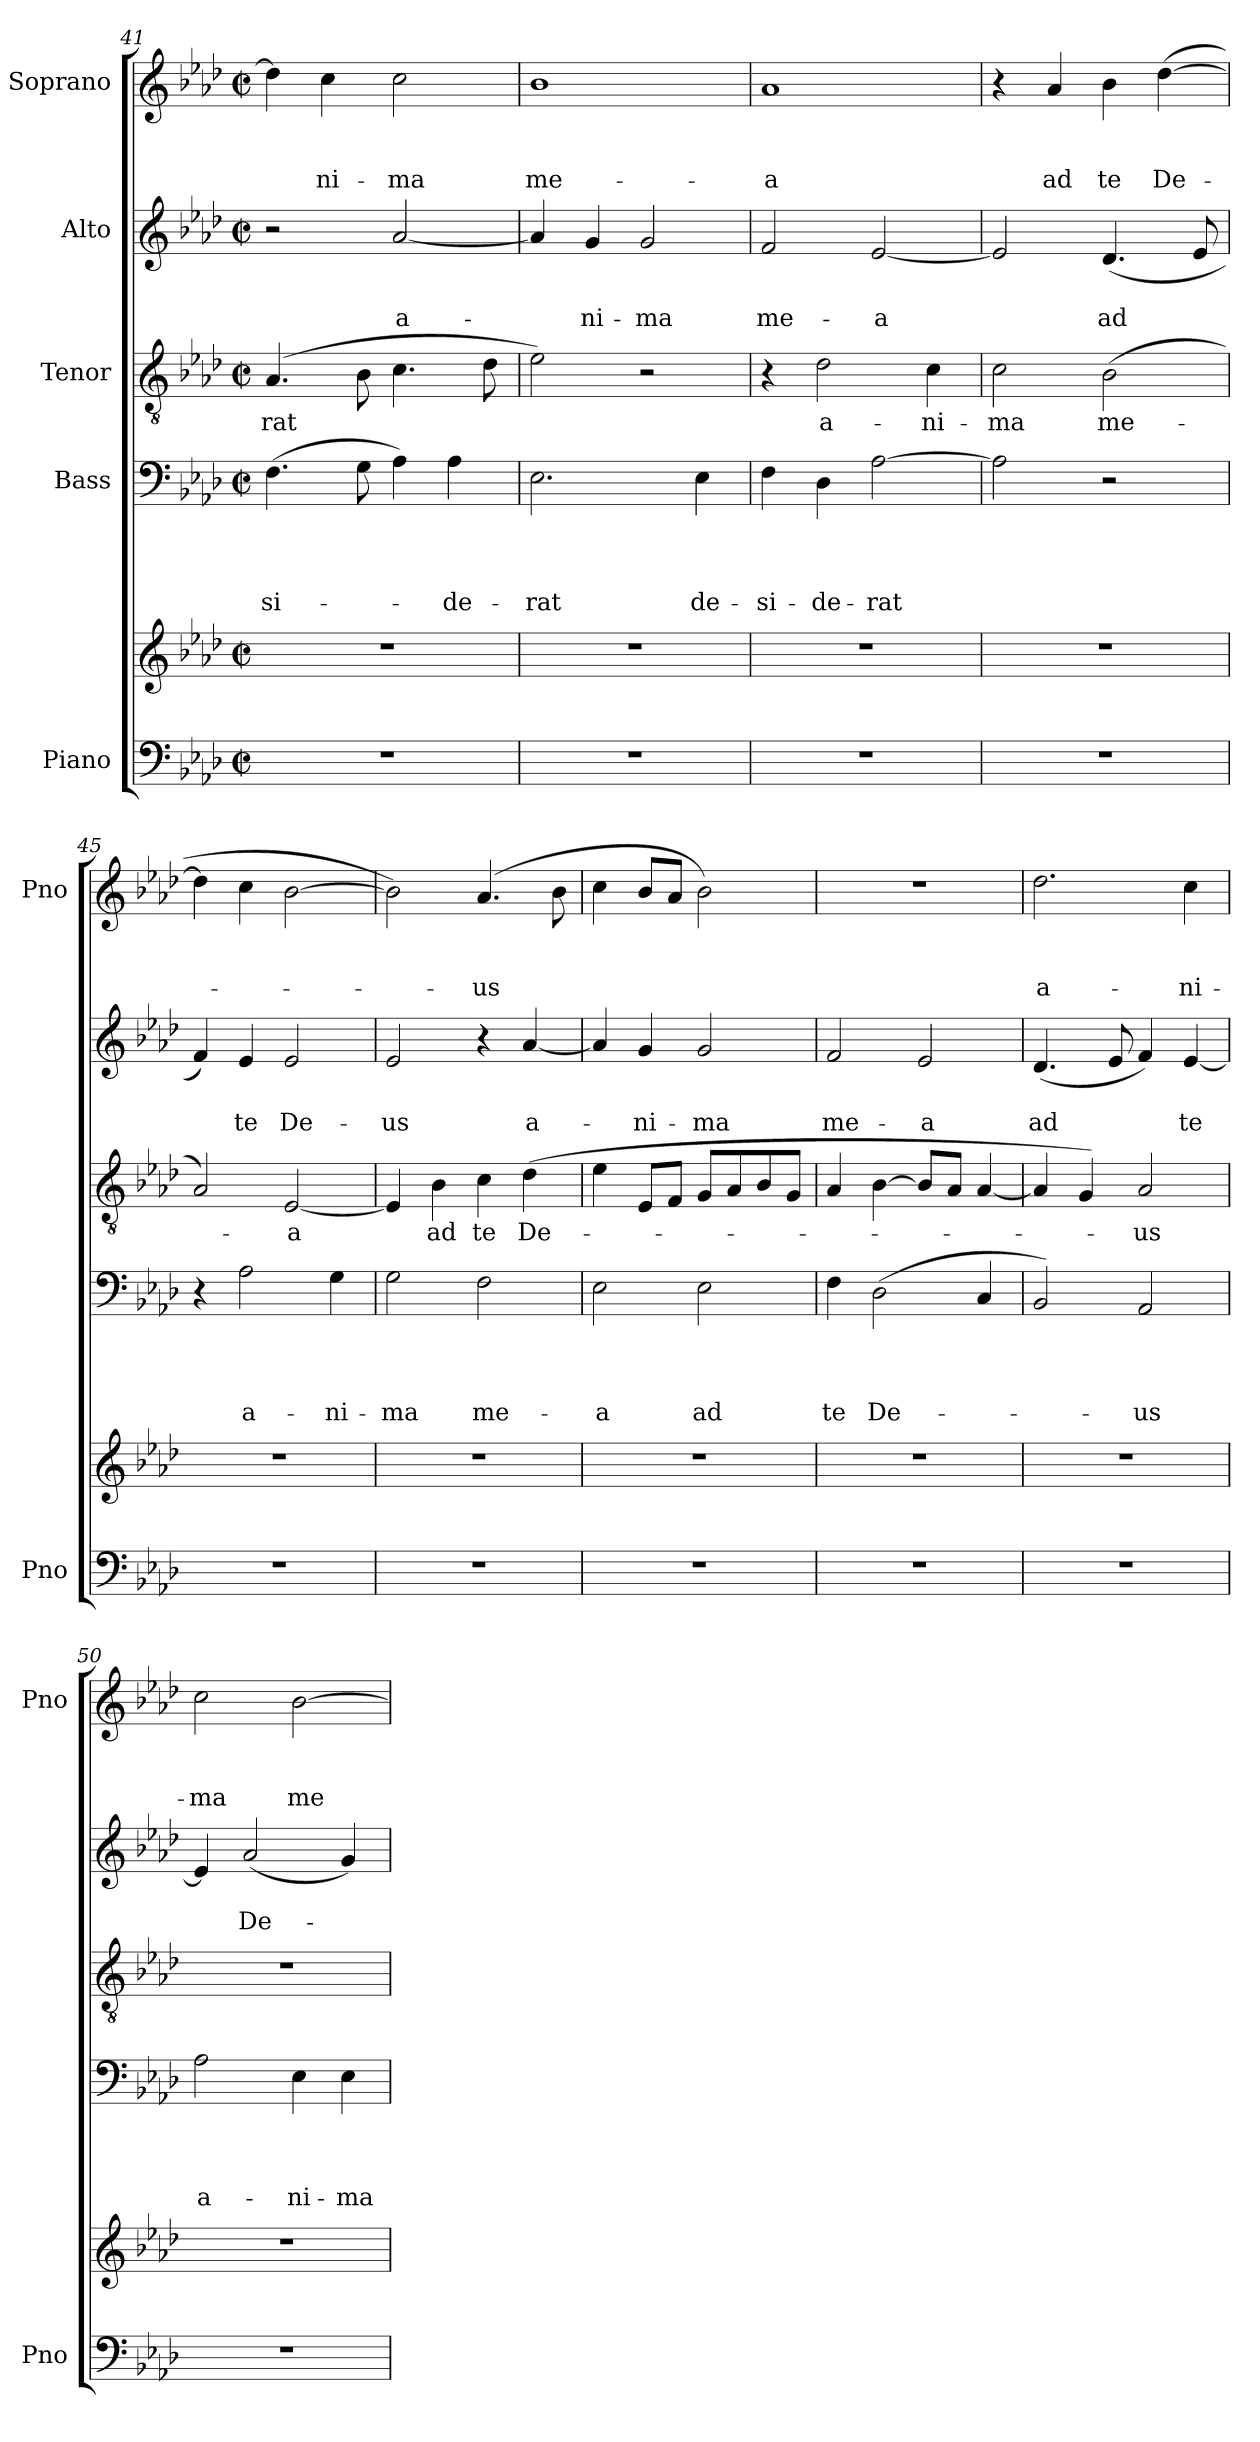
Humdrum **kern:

**kern	**kern	**kern	**text	**text	**text	**text	**kern	**text	**kern	**text	**text	**kern	**text	**text	**text
*part5	*part5	*part4	*part4	*part4	*part4	*part4	*part3	*part3	*part2	*part2	*part2	*part1	*part1	*part1	*part1
*staff6	*staff5	*staff4	*staff4	*staff4	*staff4	*staff4	*staff3	*staff3	*staff2	*staff2	*staff2	*staff1	*staff1	*staff1	*staff1
*I"Piano	*	*I"Bass	*	*	*	*	*I"Tenor	*	*I"Alto	*	*	*I"Soprano	*	*	*
*I'Pno	*	*	*	*	*	*	*	*	*	*	*	*I'Pno	*	*	*
!!LO:LB:g=z
*clefF4	*clefG2	*clefF4	*	*	*	*	*clefGv2	*	*clefG2	*	*	*clefG2	*	*	*
*k[b-e-a-d-]	*k[b-e-a-d-]	*k[b-e-a-d-]	*	*	*	*	*k[b-e-a-d-]	*	*k[b-e-a-d-]	*	*	*k[b-e-a-d-]	*	*	*
*A-:	*A-:	*A-:	*	*	*	*	*A-:	*	*A-:	*	*	*A-:	*	*	*
*M2/2	*M2/2	*M2/2	*	*	*	*	*M2/2	*	*M2/2	*	*	*M2/2	*	*	*
*met(c|)	*met(c|)	*met(c|)	*	*	*	*	*met(c|)	*	*met(c|)	*	*	*met(c|)	*	*	*
=41	=41	=41	=41	=41	=41	=41	=41	=41	=41	=41	=41	=41	=41	=41	=41
1r	1r	(4.F\	.	.	.	-si-	(4.A-/	-rat	2r	.	.	4dd-\]	.	.	.
.	.	.	.	.	.	.	.	.	.	.	.	4cc\	.	.	-ni-
.	.	8G\	.	.	.	.	8B-\	.	.	.	.	.	.	.	.
.	.	4A-\)	.	.	.	.	4.c\	.	[2a-/	.	a-	2cc\	.	.	-ma
.	.	4A-\	.	.	.	-de-	.	.	.	.	.	.	.	.	.
.	.	.	.	.	.	.	8d-\	.	.	.	.	.	.	.	.
=42	=42	=42	=42	=42	=42	=42	=42	=42	=42	=42	=42	=42	=42	=42	=42
1r	1r	2.E-\	.	.	.	-rat	2e-\)	.	4a-/]	.	-­	1b-	.	.	me-
.	.	.	.	.	.	.	.	.	4g/	.	ni-	.	.	.	.
.	.	.	.	.	.	.	2r	.	2g/	.	-ma	.	.	.	.
.	.	4E-\	.	.	.	de-	.	.	.	.	.	.	.	.	.
=43	=43	=43	=43	=43	=43	=43	=43	=43	=43	=43	=43	=43	=43	=43	=43
1r	1r	4F\	.	.	.	-si-	4r	.	2f/	.	me-	1a-	.	.	-a
.	.	4D-\	.	.	.	-de-	2d-\	a-	.	.	.	.	.	.	.
.	.	[2A-\	.	.	.	-rat	.	.	[2e-/	.	-a	.	.	.	.
.	.	.	.	.	.	.	4c\	-ni-	.	.	.	.	.	.	.
=44	=44	=44	=44	=44	=44	=44	=44	=44	=44	=44	=44	=44	=44	=44	=44
1r	1r	2A-\]	.	.	.	.	2c\	-ma	2e-/]	.	.	4r	.	.	.
.	.	.	.	.	.	.	.	.	.	.	.	4a-/	.	.	ad
.	.	2r	.	.	.	.	(2B-\	me-	(4.d-/	.	ad	4b-\	.	.	te
.	.	.	.	.	.	.	.	.	.	.	.	([4dd-\	.	.	De-
.	.	.	.	.	.	.	.	.	8e-/	.	.	.	.	.	.
=45	=45	=45	=45	=45	=45	=45	=45	=45	=45	=45	=45	=45	=45	=45	=45
1r	1r	4r	.	.	.	.	2A-/)	.	4f/)	.	.	4dd-\]	.	.	.
.	.	2A-\	.	.	.	a-	.	.	4e-/	.	te	4cc\	.	.	.
.	.	.	.	.	.	.	[2E-/	-a	2e-/	.	De-	[2b-\	.	.	.
.	.	4G\	.	.	.	-ni-	.	.	.	.	.	.	.	.	.
=46	=46	=46	=46	=46	=46	=46	=46	=46	=46	=46	=46	=46	=46	=46	=46
1r	1r	2G\	.	.	.	-­ma	4E-/]	.	2e-/	.	-­us	2b-\])	.	.	.
.	.	.	.	.	.	.	4B-\	ad	.	.	.	.	.	.	.
.	.	2F\	.	.	.	me-	4c\	te	4r	.	.	(4.a-/	.	.	-us
.	.	.	.	.	.	.	(4d-\	De-	[4a-/	.	a-	.	.	.	.
.	.	.	.	.	.	.	.	.	.	.	.	8b-\	.	.	.
!!LO:LB:g=z
=47	=47	=47	=47	=47	=47	=47	=47	=47	=47	=47	=47	=47	=47	=47	=47
1r	1r	2E-\	.	.	.	-a	4e-\	.	4a-/]	.	.	4cc\	.	.	.
.	.	.	.	.	.	.	8E-/L	.	4g/	.	-ni-	8b-/L	.	.	.
.	.	.	.	.	.	.	8F/J	.	.	.	.	8a-/J	.	.	.
.	.	2E-\	.	.	.	ad	8G/L	.	2g/	.	-ma	2b-\)	.	.	.
.	.	.	.	.	.	.	8A-/	.	.	.	.	.	.	.	.
.	.	.	.	.	.	.	8B-/	.	.	.	.	.	.	.	.
.	.	.	.	.	.	.	8G/J	.	.	.	.	.	.	.	.
=48	=48	=48	=48	=48	=48	=48	=48	=48	=48	=48	=48	=48	=48	=48	=48
1r	1r	4F\	.	.	.	te	4A-/	.	2f/	.	me-	1r	.	.	.
.	.	(2D-\	.	.	.	De-	[4B-\	.	.	.	.	.	.	.	.
.	.	.	.	.	.	.	8B-/L]	.	2e-/	.	-a	.	.	.	.
.	.	.	.	.	.	.	8A-/J	.	.	.	.	.	.	.	.
.	.	4C/	.	.	.	.	[4A-/	.	.	.	.	.	.	.	.
=49	=49	=49	=49	=49	=49	=49	=49	=49	=49	=49	=49	=49	=49	=49	=49
1r	1r	2BB-/)	.	.	.	.	4A-/]	.	(4.d-/	.	ad	2.dd-\	.	.	a-
.	.	.	.	.	.	.	4G/)	.	.	.	.	.	.	.	.
.	.	.	.	.	.	.	.	.	8e-/	.	.	.	.	.	.
.	.	2AA-/	.	.	.	-us	2A-/	-us	4f/)	.	.	.	.	.	.
.	.	.	.	.	.	.	.	.	[4e-/	.	te	4cc\	.	.	-ni-
=50	=50	=50	=50	=50	=50	=50	=50	=50	=50	=50	=50	=50	=50	=50	=50
1r	1r	2A-\	.	.	.	a-	1r	.	4e-/]	.	.	2cc\	.	.	-ma
.	.	.	.	.	.	.	.	.	(2a-/	.	De-	.	.	.	.
.	.	4E-\	.	.	.	-ni-	.	.	.	.	.	[2b-\	.	.	me-
.	.	4E-\	.	.	.	-ma	.	.	4g/)	.	.	.	.	.	.
=	=	=	=	=	=	=	=	=	=	=	=	=	=	=	=
*-	*-	*-	*-	*-	*-	*-	*-	*-	*-	*-	*-	*-	*-	*-	*-
